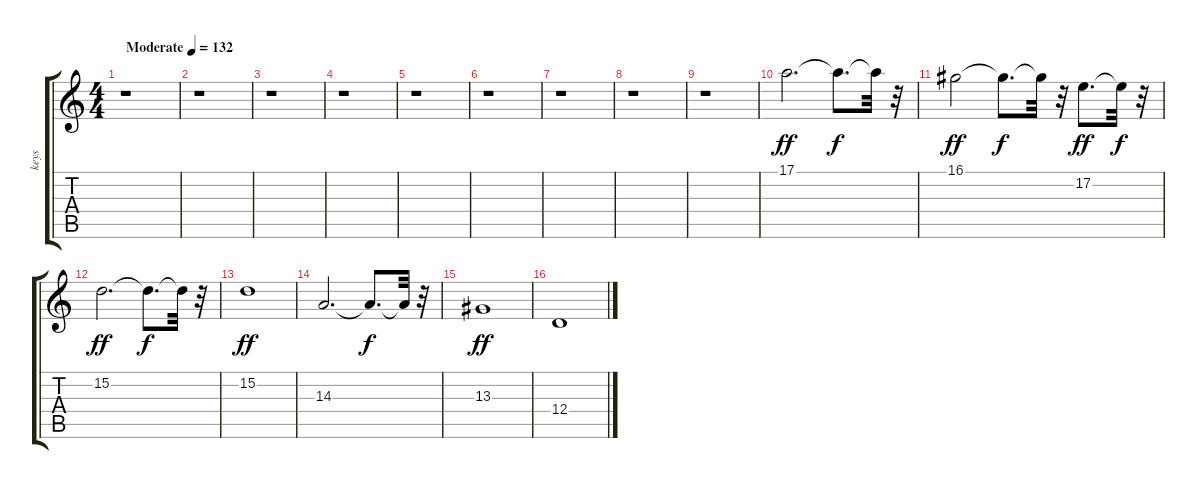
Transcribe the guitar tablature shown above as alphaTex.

\track ("keys" "keys") {instrument synthstrings2}
\staff {score tabs}
\tuning (E4 B3 G3 D3 A2 E2) {hide}
\ts (4 4)
\tempo (132 "Moderate")
\clef g2
\ks c
r.1{dy ff instrument synthstrings2} |
r.1 |
r.1 |
r.1 |
r.1 |
r.1 |
r.1 |
r.1 |
r.1 |
17.1.2{d} 17.1{t}.8{d dy f} 17.1{t}.32 r.32 |
16.1.2{dy ff} 16.1{t}.8{d dy f} 16.1{t}.32 r.32 17.2.8{d dy ff} 17.2{t}.32{dy f} r.32 |
15.2.2{d dy ff} 15.2{t}.8{d dy f} 15.2{t}.32 r.32 |
15.2.1{dy ff} |
14.3.2{d} 14.3{t}.8{d dy f} 14.3{t}.32 r.32 |
13.3.1{dy ff} |
12.4.1
